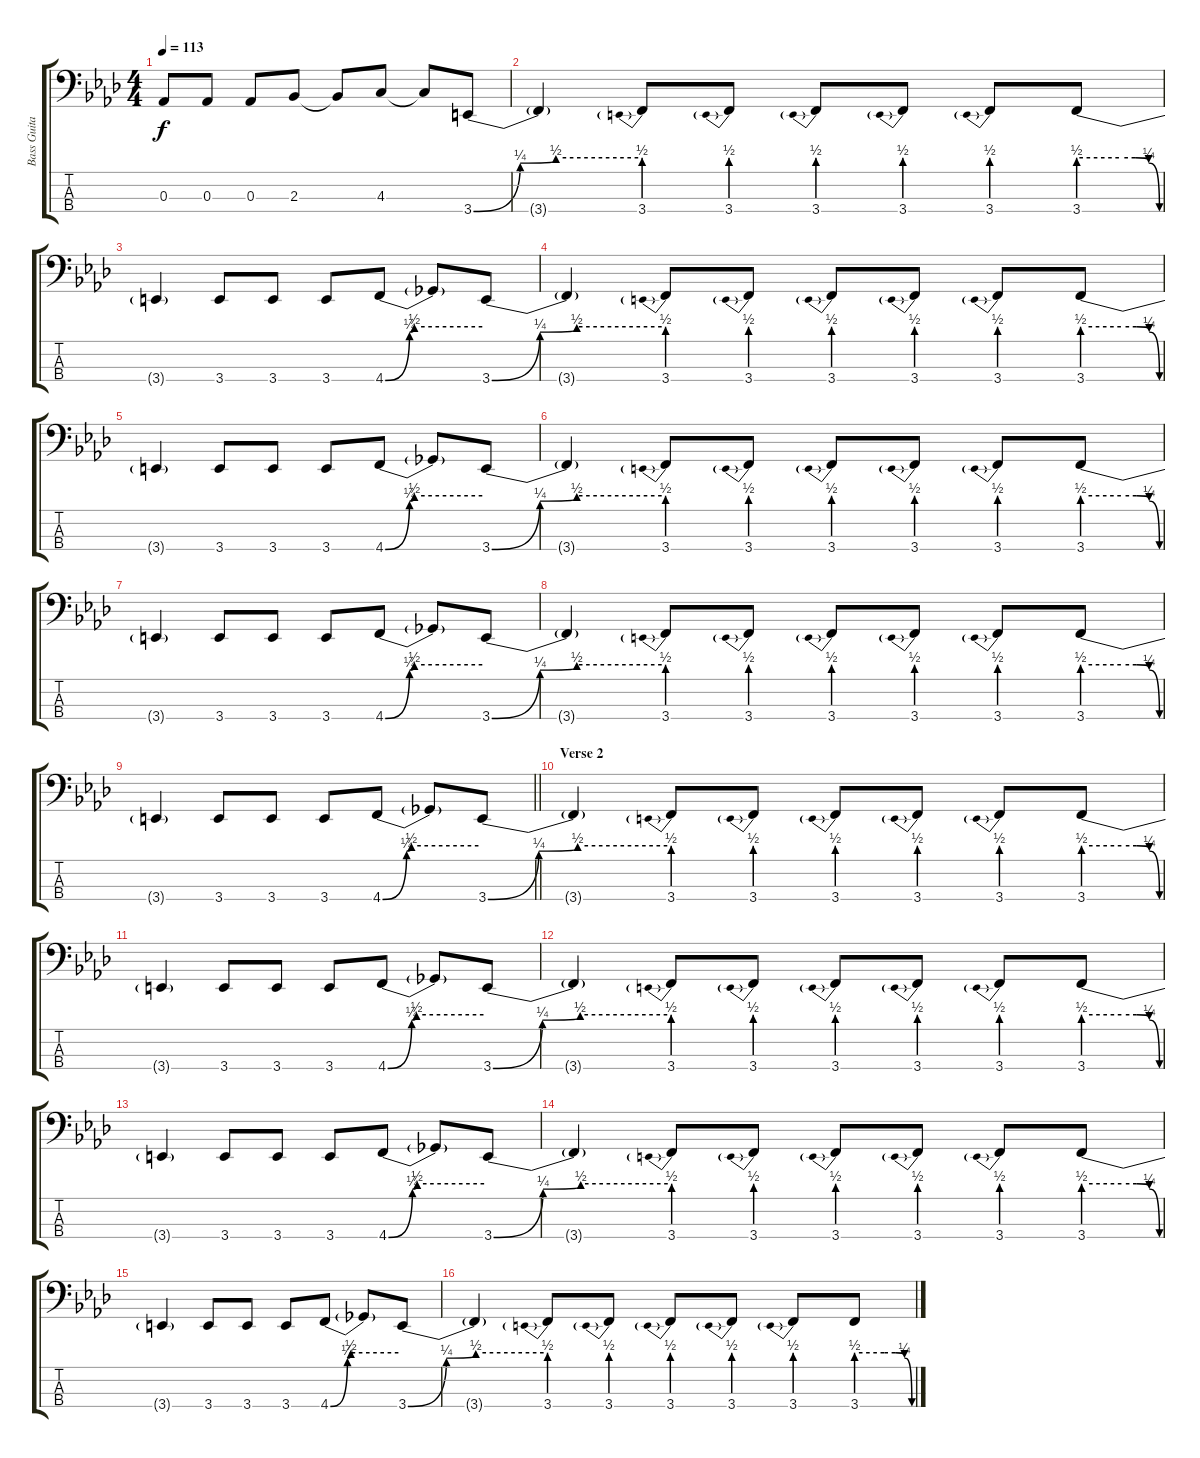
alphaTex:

\track ("Bass Guitar" "Bass Guita") {instrument electricbassfinger}
\staff {score tabs}
\tuning (Gb2 Db2 Ab1 Db1) {hide}
\ts (4 4)
\tempo 113
\clef f4
\ks fminor
0.3{t}.8{dy f} 0.3.8 0.3.8 2.3.8 2.3{t}.8 4.3.8 4.3{t}.8 3.4{be (custom 0 0 17 1 30 2 60 2)}.8 |
3.4{t}.4 3.4{be (prebend 0 2 60 2)}.8 3.4{be (prebend 0 2 60 2)}.8 3.4{be (prebend 0 2 60 2)}.8 3.4{be (prebend 0 2 60 2)}.8 3.4{be (prebend 0 2 60 2)}.8 3.4{be (custom 0 2 30 2 42 2 52 1 60 0)}.8 |
3.4{t}.4 3.4.8 3.4.8 3.4.8 4.4{be (custom 0 0 15 1 18 2 60 2)}.8 4.4{t}.8 3.4{be (custom 0 0 17 1 30 2 60 2)}.8 |
3.4{t}.4 3.4{be (prebend 0 2 60 2)}.8 3.4{be (prebend 0 2 60 2)}.8 3.4{be (prebend 0 2 60 2)}.8 3.4{be (prebend 0 2 60 2)}.8 3.4{be (prebend 0 2 60 2)}.8 3.4{be (custom 0 2 30 2 42 2 52 1 60 0)}.8 |
3.4{t}.4 3.4.8 3.4.8 3.4.8 4.4{be (custom 0 0 15 1 18 2 60 2)}.8 4.4{t}.8 3.4{be (custom 0 0 17 1 30 2 60 2)}.8 |
3.4{t}.4 3.4{be (prebend 0 2 60 2)}.8 3.4{be (prebend 0 2 60 2)}.8 3.4{be (prebend 0 2 60 2)}.8 3.4{be (prebend 0 2 60 2)}.8 3.4{be (prebend 0 2 60 2)}.8 3.4{be (custom 0 2 30 2 42 2 52 1 60 0)}.8 |
3.4{t}.4 3.4.8 3.4.8 3.4.8 4.4{be (custom 0 0 15 1 18 2 60 2)}.8 4.4{t}.8 3.4{be (custom 0 0 17 1 30 2 60 2)}.8 |
3.4{t}.4 3.4{be (prebend 0 2 60 2)}.8 3.4{be (prebend 0 2 60 2)}.8 3.4{be (prebend 0 2 60 2)}.8 3.4{be (prebend 0 2 60 2)}.8 3.4{be (prebend 0 2 60 2)}.8 3.4{be (custom 0 2 30 2 42 2 52 1 60 0)}.8 |
\barLineRight lightlight
3.4{t}.4 3.4.8 3.4.8 3.4.8 4.4{be (custom 0 0 15 1 18 2 60 2)}.8 4.4{t}.8 3.4{be (custom 0 0 17 1 30 2 60 2)}.8 |
\section ("" "Verse 2")
3.4{t}.4 3.4{be (prebend 0 2 60 2)}.8 3.4{be (prebend 0 2 60 2)}.8 3.4{be (prebend 0 2 60 2)}.8 3.4{be (prebend 0 2 60 2)}.8 3.4{be (prebend 0 2 60 2)}.8 3.4{be (custom 0 2 30 2 42 2 52 1 60 0)}.8 |
3.4{t}.4 3.4.8 3.4.8 3.4.8 4.4{be (custom 0 0 15 1 18 2 60 2)}.8 4.4{t}.8 3.4{be (custom 0 0 17 1 30 2 60 2)}.8 |
3.4{t}.4 3.4{be (prebend 0 2 60 2)}.8 3.4{be (prebend 0 2 60 2)}.8 3.4{be (prebend 0 2 60 2)}.8 3.4{be (prebend 0 2 60 2)}.8 3.4{be (prebend 0 2 60 2)}.8 3.4{be (custom 0 2 30 2 42 2 52 1 60 0)}.8 |
3.4{t}.4 3.4.8 3.4.8 3.4.8 4.4{be (custom 0 0 15 1 18 2 60 2)}.8 4.4{t}.8 3.4{be (custom 0 0 17 1 30 2 60 2)}.8 |
3.4{t}.4 3.4{be (prebend 0 2 60 2)}.8 3.4{be (prebend 0 2 60 2)}.8 3.4{be (prebend 0 2 60 2)}.8 3.4{be (prebend 0 2 60 2)}.8 3.4{be (prebend 0 2 60 2)}.8 3.4{be (custom 0 2 30 2 42 2 52 1 60 0)}.8 |
3.4{t}.4 3.4.8 3.4.8 3.4.8 4.4{be (custom 0 0 15 1 18 2 60 2)}.8 4.4{t}.8 3.4{be (custom 0 0 17 1 30 2 60 2)}.8 |
3.4{t}.4 3.4{be (prebend 0 2 60 2)}.8 3.4{be (prebend 0 2 60 2)}.8 3.4{be (prebend 0 2 60 2)}.8 3.4{be (prebend 0 2 60 2)}.8 3.4{be (prebend 0 2 60 2)}.8 3.4{be (custom 0 2 30 2 42 2 52 1 60 0)}.8
